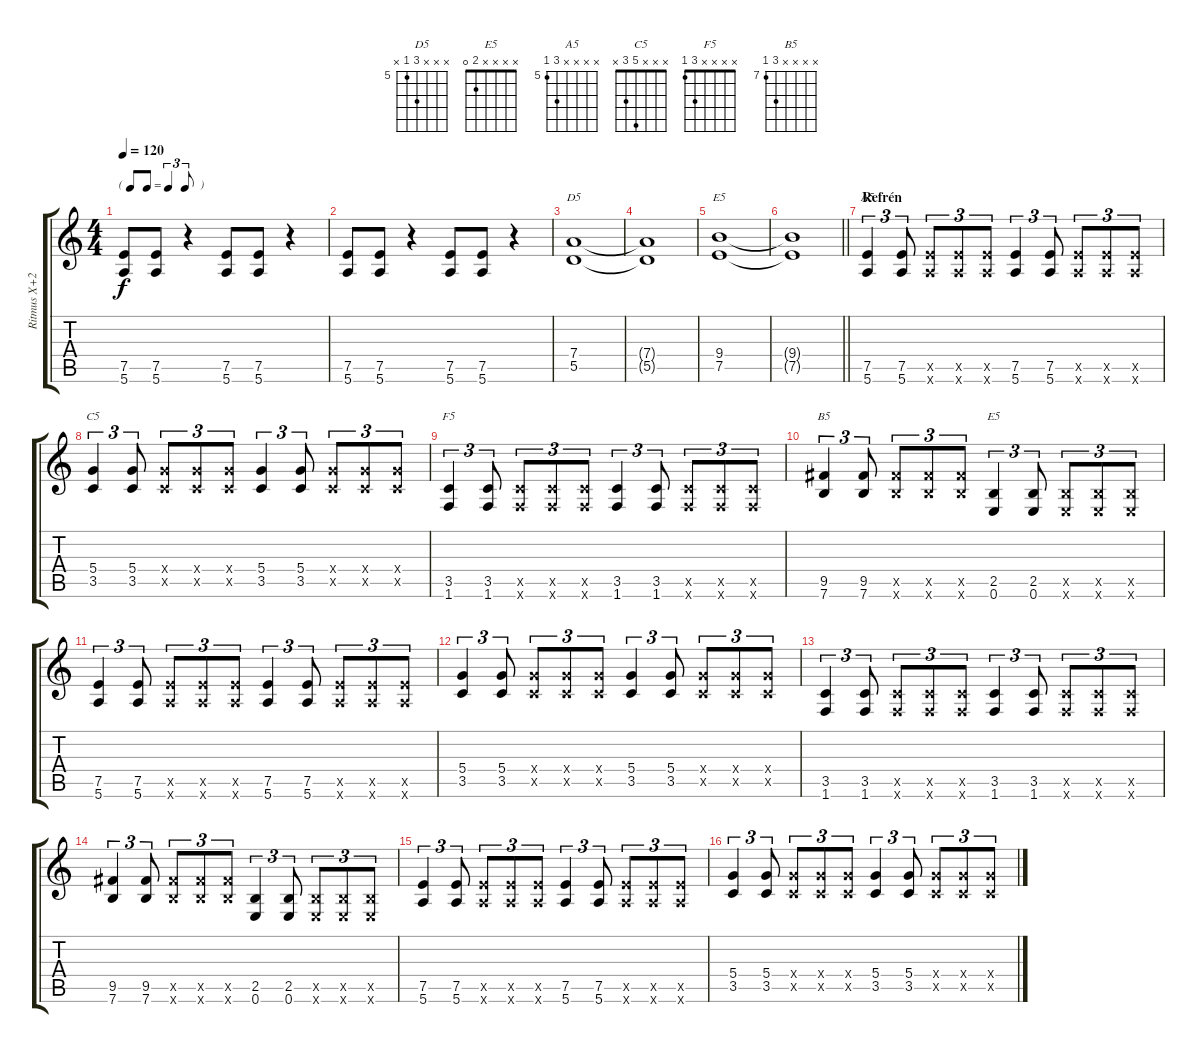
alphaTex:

\track ("Ritmus X+2: RiChi (Blackmoor)" "Ritmus X+2") {instrument overdrivenguitar}
\staff {score tabs}
\tuning (E4 B3 G3 D3 A2 E2) {hide}
\chord ("D5" x x x 7 5 x) {firstfret 5}
\chord ("E5" x x x 9 7 x) {firstfret 7}
\chord ("A5" x x x x 7 5) {firstfret 5}
\chord ("C5" x x x 5 3 x)
\chord ("F5" x x x x 3 1)
\chord ("B5" x x x x 9 7) {firstfret 7}
\chord ("E5" x x x x 2 0)
\ts (4 4)
\tf triplet8th
\tempo 120
\clef g2
\ks c
(7.5 5.6).8{dy f} (7.5 5.6).8 r.4 (7.5 5.6).8 (7.5 5.6).8 r.4 |
(7.5 5.6).8 (7.5 5.6).8 r.4 (7.5 5.6).8 (7.5 5.6).8 r.4 |
(7.4 5.5).1{ch "D5"} |
(7.4{t} 5.5{t}).1 |
(9.4 7.5).1{ch "E5"} |
\barLineRight lightlight
(9.4{t} 7.5{t}).1 |
\section ("" "Refrén")
(7.5 5.6).4{tu (3 2) ch "A5"} (7.5 5.6).8{tu (3 2)} (7.5{x} 5.6{x}).8{tu (3 2)} (7.5{x} 5.6{x}).8{tu (3 2)} (7.5{x} 5.6{x}).8{tu (3 2)} (7.5 5.6).4{tu (3 2)} (7.5 5.6).8{tu (3 2)} (7.5{x} 5.6{x}).8{tu (3 2)} (7.5{x} 5.6{x}).8{tu (3 2)} (7.5{x} 5.6{x}).8{tu (3 2)} |
(5.4 3.5).4{tu (3 2) ch "C5"} (5.4 3.5).8{tu (3 2)} (5.4{x} 3.5{x}).8{tu (3 2)} (5.4{x} 3.5{x}).8{tu (3 2)} (5.4{x} 3.5{x}).8{tu (3 2)} (5.4 3.5).4{tu (3 2)} (5.4 3.5).8{tu (3 2)} (5.4{x} 3.5{x}).8{tu (3 2)} (5.4{x} 3.5{x}).8{tu (3 2)} (5.4{x} 3.5{x}).8{tu (3 2)} |
(3.5 1.6).4{tu (3 2) ch "F5"} (3.5 1.6).8{tu (3 2)} (3.5{x} 1.6{x}).8{tu (3 2)} (3.5{x} 1.6{x}).8{tu (3 2)} (3.5{x} 1.6{x}).8{tu (3 2)} (3.5 1.6).4{tu (3 2)} (3.5 1.6).8{tu (3 2)} (3.5{x} 1.6{x}).8{tu (3 2)} (3.5{x} 1.6{x}).8{tu (3 2)} (3.5{x} 1.6{x}).8{tu (3 2)} |
(9.5 7.6).4{tu (3 2) ch "B5"} (9.5 7.6).8{tu (3 2)} (9.5{x} 7.6{x}).8{tu (3 2)} (9.5{x} 7.6{x}).8{tu (3 2)} (9.5{x} 7.6{x}).8{tu (3 2)} (2.5 0.6).4{tu (3 2) ch "E5"} (2.5 0.6).8{tu (3 2)} (2.5{x} 0.6{x}).8{tu (3 2)} (2.5{x} 0.6{x}).8{tu (3 2)} (2.5{x} 0.6{x}).8{tu (3 2)} |
(7.5 5.6).4{tu (3 2)} (7.5 5.6).8{tu (3 2)} (7.5{x} 5.6{x}).8{tu (3 2)} (7.5{x} 5.6{x}).8{tu (3 2)} (7.5{x} 5.6{x}).8{tu (3 2)} (7.5 5.6).4{tu (3 2)} (7.5 5.6).8{tu (3 2)} (7.5{x} 5.6{x}).8{tu (3 2)} (7.5{x} 5.6{x}).8{tu (3 2)} (7.5{x} 5.6{x}).8{tu (3 2)} |
(5.4 3.5).4{tu (3 2)} (5.4 3.5).8{tu (3 2)} (5.4{x} 3.5{x}).8{tu (3 2)} (5.4{x} 3.5{x}).8{tu (3 2)} (5.4{x} 3.5{x}).8{tu (3 2)} (5.4 3.5).4{tu (3 2)} (5.4 3.5).8{tu (3 2)} (5.4{x} 3.5{x}).8{tu (3 2)} (5.4{x} 3.5{x}).8{tu (3 2)} (5.4{x} 3.5{x}).8{tu (3 2)} |
(3.5 1.6).4{tu (3 2)} (3.5 1.6).8{tu (3 2)} (3.5{x} 1.6{x}).8{tu (3 2)} (3.5{x} 1.6{x}).8{tu (3 2)} (3.5{x} 1.6{x}).8{tu (3 2)} (3.5 1.6).4{tu (3 2)} (3.5 1.6).8{tu (3 2)} (3.5{x} 1.6{x}).8{tu (3 2)} (3.5{x} 1.6{x}).8{tu (3 2)} (3.5{x} 1.6{x}).8{tu (3 2)} |
(9.5 7.6).4{tu (3 2)} (9.5 7.6).8{tu (3 2)} (9.5{x} 7.6{x}).8{tu (3 2)} (9.5{x} 7.6{x}).8{tu (3 2)} (9.5{x} 7.6{x}).8{tu (3 2)} (2.5 0.6).4{tu (3 2)} (2.5 0.6).8{tu (3 2)} (2.5{x} 0.6{x}).8{tu (3 2)} (2.5{x} 0.6{x}).8{tu (3 2)} (2.5{x} 0.6{x}).8{tu (3 2)} |
(7.5 5.6).4{tu (3 2)} (7.5 5.6).8{tu (3 2)} (7.5{x} 5.6{x}).8{tu (3 2)} (7.5{x} 5.6{x}).8{tu (3 2)} (7.5{x} 5.6{x}).8{tu (3 2)} (7.5 5.6).4{tu (3 2)} (7.5 5.6).8{tu (3 2)} (7.5{x} 5.6{x}).8{tu (3 2)} (7.5{x} 5.6{x}).8{tu (3 2)} (7.5{x} 5.6{x}).8{tu (3 2)} |
(5.4 3.5).4{tu (3 2)} (5.4 3.5).8{tu (3 2)} (5.4{x} 3.5{x}).8{tu (3 2)} (5.4{x} 3.5{x}).8{tu (3 2)} (5.4{x} 3.5{x}).8{tu (3 2)} (5.4 3.5).4{tu (3 2)} (5.4 3.5).8{tu (3 2)} (5.4{x} 3.5{x}).8{tu (3 2)} (5.4{x} 3.5{x}).8{tu (3 2)} (5.4{x} 3.5{x}).8{tu (3 2)}
